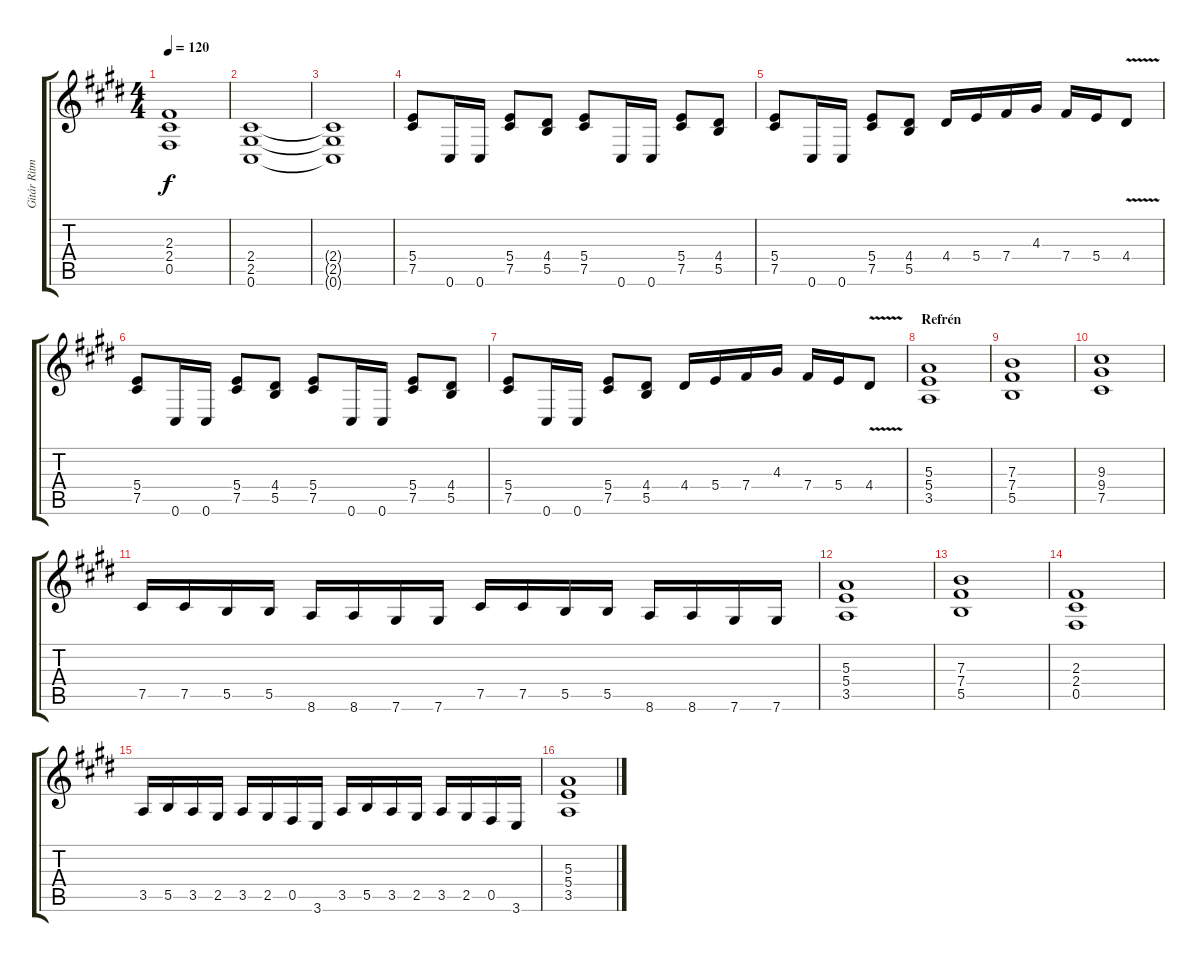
\track ("Gitár Ritm 2" "Gitár Ritm") {instrument distortionguitar}
\staff {score tabs}
\tuning (Db4 Ab3 E3 B2 Gb2 Db2) {hide}
\ts (4 4)
\tempo 120
\clef g2
\ks c#minor
(2.3 2.4 0.5).1{dy f} |
(2.4 2.5 0.6).1 |
(2.4{t} 2.5{t} 0.6{t}).1 |
(5.4 7.5).8 0.6.16 0.6.16 (5.4 7.5).8 (4.4 5.5).8 (5.4 7.5).8 0.6.16 0.6.16 (5.4 7.5).8 (4.4 5.5).8 |
(5.4 7.5).8 0.6.16 0.6.16 (5.4 7.5).8 (4.4 5.5).8 4.4.16 5.4.16 7.4.16 4.3.16 7.4.16 5.4.16 4.4{v}.8 |
(5.4 7.5).8 0.6.16 0.6.16 (5.4 7.5).8 (4.4 5.5).8 (5.4 7.5).8 0.6.16 0.6.16 (5.4 7.5).8 (4.4 5.5).8 |
(5.4 7.5).8 0.6.16 0.6.16 (5.4 7.5).8 (4.4 5.5).8 4.4.16 5.4.16 7.4.16 4.3.16 7.4.16 5.4.16 4.4{v}.8 |
\section ("" "Refrén")
(5.3 5.4 3.5).1 |
(7.3 7.4 5.5).1 |
(9.3 9.4 7.5).1 |
7.5.16 7.5.16 5.5.16 5.5.16 8.6.16 8.6.16 7.6.16 7.6.16 7.5.16 7.5.16 5.5.16 5.5.16 8.6.16 8.6.16 7.6.16 7.6.16 |
(5.3 5.4 3.5).1 |
(7.3 7.4 5.5).1 |
(2.3 2.4 0.5).1 |
3.5.16 5.5.16 3.5.16 2.5.16 3.5.16 2.5.16 0.5.16 3.6.16 3.5.16 5.5.16 3.5.16 2.5.16 3.5.16 2.5.16 0.5.16 3.6.16 |
(5.3 5.4 3.5).1
